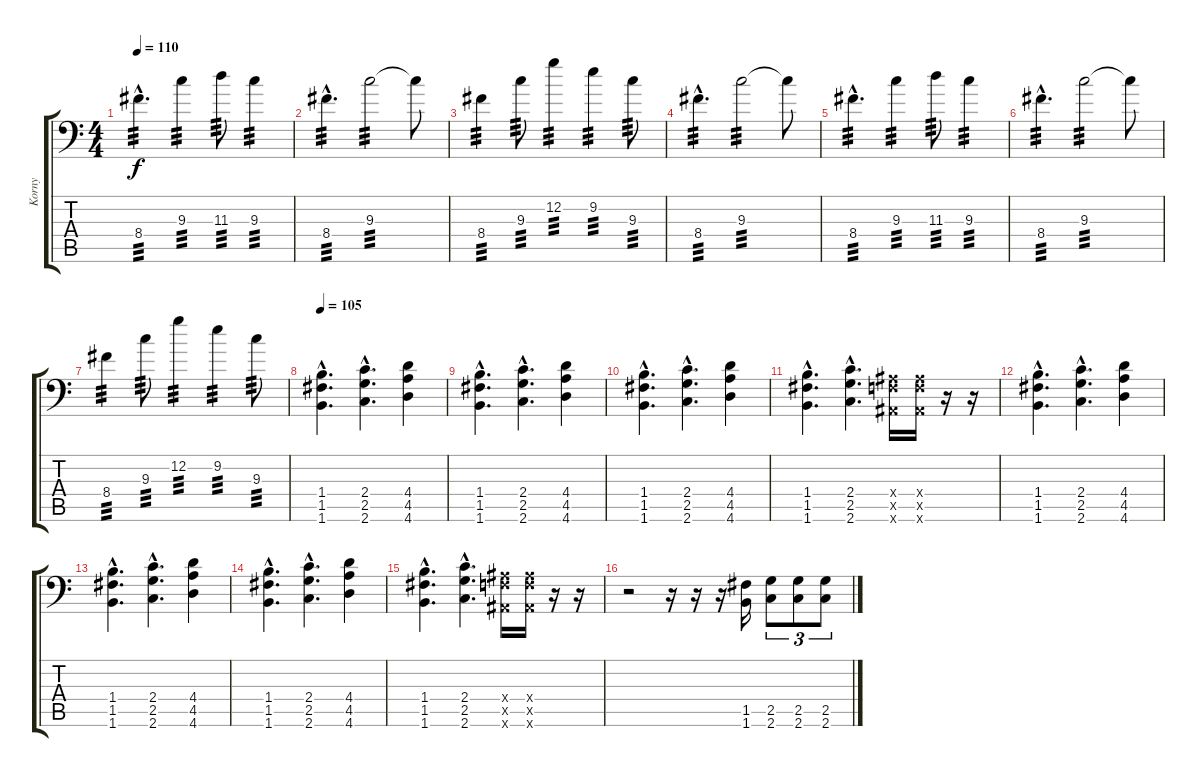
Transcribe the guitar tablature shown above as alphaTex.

\track ("Korny" "Korny") {instrument distortionguitar}
\staff {score tabs}
\tuning (C4 G3 Eb3 Bb2 F2 Bb1) {hide}
\ts (4 4)
\tempo 110
\clef f4
\ks c
8.4{hac}.4{d tp 3 dy f} 9.3.4{tp 3} 11.3.8{tp 3} 9.3.4{tp 3} |
8.4{hac}.4{d tp 3} 9.3.2{tp 3} 9.3{t}.8 |
8.4.4{tp 3} 9.3.8{tp 3} 12.2.4{tp 3} 9.2.4{tp 3} 9.3.8{tp 3} |
8.4{hac}.4{d tp 3} 9.3.2{tp 3} 9.3{t}.8 |
8.4{hac}.4{d tp 3} 9.3.4{tp 3} 11.3.8{tp 3} 9.3.4{tp 3} |
8.4{hac}.4{d tp 3} 9.3.2{tp 3} 9.3{t}.8 |
8.4.4{tp 3} 9.3.8{tp 3} 12.2.4{tp 3} 9.2.4{tp 3} 9.3.8{tp 3} |
\tempo 105
(1.4{hac} 1.5{hac} 1.6{hac}).4{d instrument distortionguitar} (2.4{hac} 2.5{hac} 2.6{hac}).4{d} (4.4 4.5 4.6).4 |
(1.4{hac} 1.5{hac} 1.6{hac}).4{d} (2.4{hac} 2.5{hac} 2.6{hac}).4{d} (4.4 4.5 4.6).4 |
(1.4{hac} 1.5{hac} 1.6{hac}).4{d} (2.4{hac} 2.5{hac} 2.6{hac}).4{d} (4.4 4.5 4.6).4 |
(1.4{hac} 1.5{hac} 1.6{hac}).4{d} (2.4{hac} 2.5{hac} 2.6{hac}).4{d} (0.4{x} 0.5{x} 0.6{x}).16 (0.4{x} 0.5{x} 0.6{x}).16 r.16 r.16 |
(1.4{hac} 1.5{hac} 1.6{hac}).4{d} (2.4{hac} 2.5{hac} 2.6{hac}).4{d} (4.4 4.5 4.6).4 |
(1.4{hac} 1.5{hac} 1.6{hac}).4{d} (2.4{hac} 2.5{hac} 2.6{hac}).4{d} (4.4 4.5 4.6).4 |
(1.4{hac} 1.5{hac} 1.6{hac}).4{d} (2.4{hac} 2.5{hac} 2.6{hac}).4{d} (4.4 4.5 4.6).4 |
(1.4{hac} 1.5{hac} 1.6{hac}).4{d} (2.4{hac} 2.5{hac} 2.6{hac}).4{d} (0.4{x} 0.5{x} 0.6{x}).16 (0.4{x} 0.5{x} 0.6{x}).16 r.16 r.16 |
r.2 r.16 r.16 r.16 (1.5 1.6).16 (2.5 2.6).8{tu (3 2)} (2.5 2.6).8{tu (3 2)} (2.5 2.6).8{tu (3 2)}
